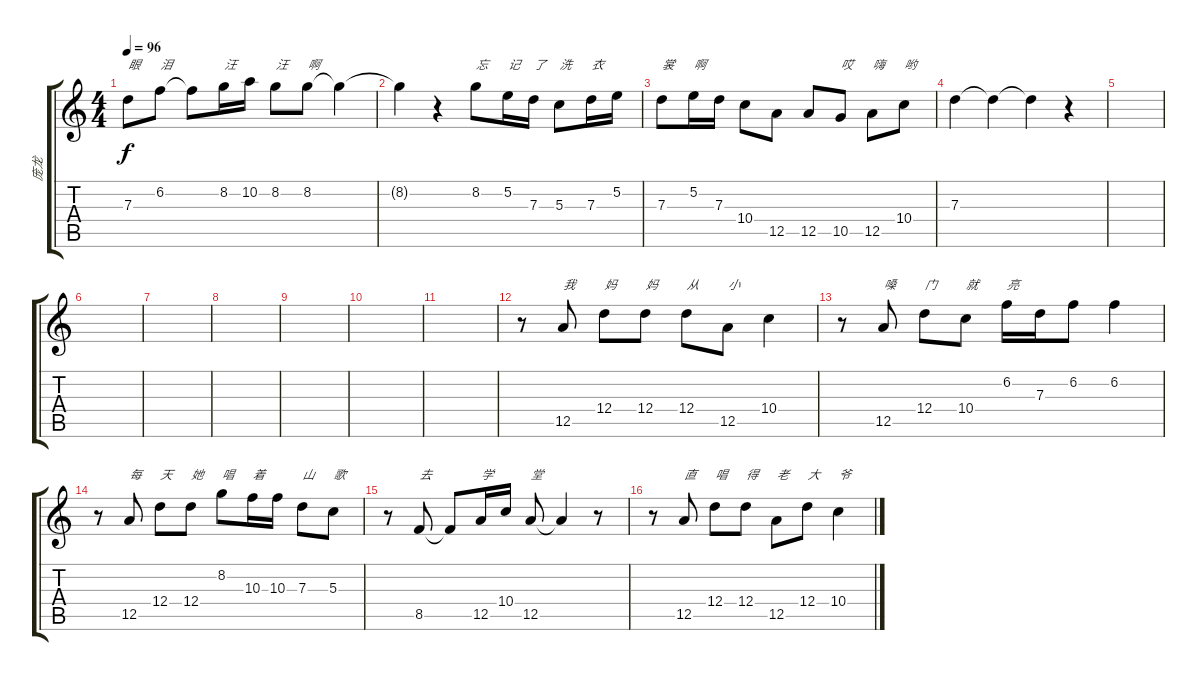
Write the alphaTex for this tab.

\track ("庞龙" "庞龙") {instrument acousticguitarnylon}
\staff {score tabs}
\tuning (E4 B3 G3 D3 A2 E2) {hide}
\ts (4 4)
\tempo 96
\clef g2
\ks c
7.3.8{txt "眼" dy f} 6.2.8{txt "泪"} 6.2{t}.8 8.2.16{txt "汪"} 10.2.16 8.2.8{txt "汪"} 8.2.8{txt "啊"} 8.2{t}.4 |
8.2{t}.4 r.4 8.2.8{txt "忘"} 5.2.16{txt "记"} 7.3.16{txt "了"} 5.3.8{txt "洗"} 7.3.16{txt "衣"} 5.2.16 |
7.3.8{txt "裳"} 5.2.16{txt "啊"} 7.3.16 10.4.8 12.5.8 12.5.8 10.5.8{txt "哎"} 12.5.8{txt "嗨"} 10.4.8{txt "哟"} |
7.3.4 7.3{t}.4 7.3{t}.4 r.4 |
|
|
|
|
|
|
|
r.8 12.5.8{txt "我"} 12.4.8{txt "妈"} 12.4.8{txt "妈"} 12.4.8{txt "从"} 12.5.8{txt "小"} 10.4.4 |
r.8 12.5.8{txt "嗓"} 12.4.8{txt "门"} 10.4.8{txt "就"} 6.2.16{txt "亮"} 7.3.16 6.2.8 6.2.4 |
r.8 12.5.8{txt "每"} 12.4.8{txt "天"} 12.4.8{txt "她"} 8.2.8{txt "唱"} 10.3.16{txt "着"} 10.3.16 7.3.8{txt "山"} 5.3.8{txt "歌"} |
r.8 8.5.8{txt "去"} 8.5{t}.8 12.5.16{txt "学"} 10.4.16 12.5.8{txt "堂"} 12.5{t}.4 r.8 |
r.8 12.5.8{txt "直"} 12.4.8{txt "唱"} 12.4.8{txt "得"} 12.5.8{txt "老"} 12.4.8{txt "大"} 10.4.4{txt "爷"}
